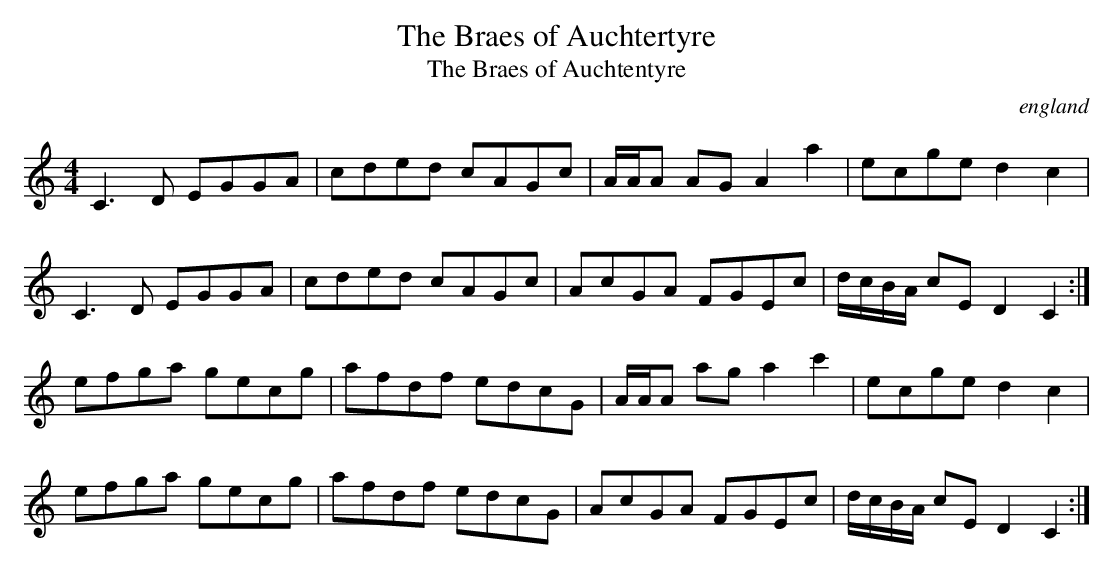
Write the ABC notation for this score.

X:1
T:Braes of Auchtertyre, The
T:Braes of Auchtentyre, The
O:england
M:4/4
L:1/8
K:C
C3 D EGGA|cded cAGc|A/A/A AG A2 a2|ecge d2 c2|
C3 D EGGA|cded cAGc|AcGA FGEc|d/c/B/A/ cE D2 C2:|]
efga gecg|afdf edcG|A/A/A ag a2 c'2|ecge d2 c2|
efga gecg|afdf edcG|AcGA FGEc|d/c/B/A/ cE D2 C2:|]
